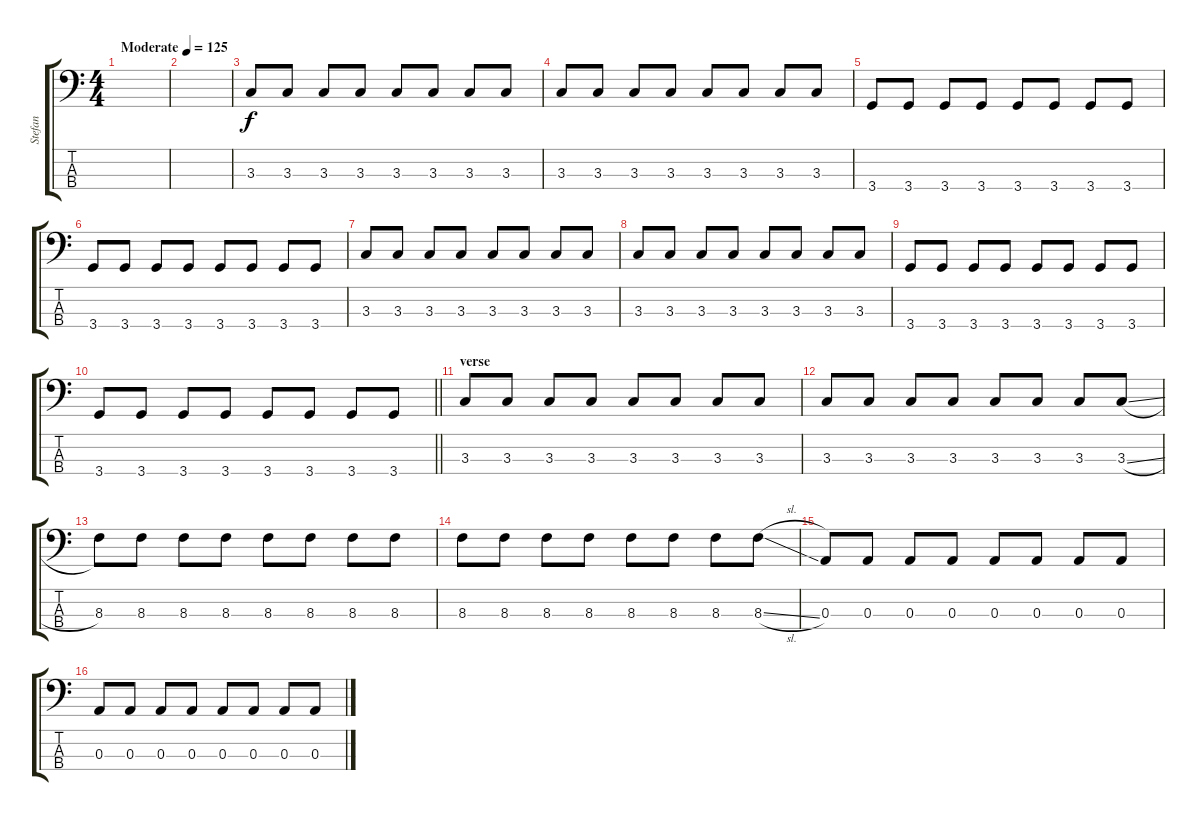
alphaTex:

\track ("Stefan" "Stefan") {instrument electricbassfinger}
\staff {score tabs}
\tuning (G2 D2 A1 E1) {hide}
\ts (4 4)
\tempo (125 "Moderate")
\clef f4
\ks c
|
|
3.3.8 3.3.8 3.3.8 3.3.8 3.3.8 3.3.8 3.3.8 3.3.8 |
3.3.8 3.3.8 3.3.8 3.3.8 3.3.8 3.3.8 3.3.8 3.3.8 |
3.4.8 3.4.8 3.4.8 3.4.8 3.4.8 3.4.8 3.4.8 3.4.8 |
3.4.8 3.4.8 3.4.8 3.4.8 3.4.8 3.4.8 3.4.8 3.4.8 |
3.3.8 3.3.8 3.3.8 3.3.8 3.3.8 3.3.8 3.3.8 3.3.8 |
3.3.8 3.3.8 3.3.8 3.3.8 3.3.8 3.3.8 3.3.8 3.3.8 |
3.4.8 3.4.8 3.4.8 3.4.8 3.4.8 3.4.8 3.4.8 3.4.8 |
\barLineRight lightlight
3.4.8 3.4.8 3.4.8 3.4.8 3.4.8 3.4.8 3.4.8 3.4.8 |
\section ("" "verse")
3.3.8 3.3.8 3.3.8 3.3.8 3.3.8 3.3.8 3.3.8 3.3.8 |
3.3.8 3.3.8 3.3.8 3.3.8 3.3.8 3.3.8 3.3.8 3.3{sl}.8 |
8.3.8 8.3.8 8.3.8 8.3.8 8.3.8 8.3.8 8.3.8 8.3.8 |
8.3.8 8.3.8 8.3.8 8.3.8 8.3.8 8.3.8 8.3.8 8.3{sl}.8 |
0.3.8 0.3.8 0.3.8 0.3.8 0.3.8 0.3.8 0.3.8 0.3.8 |
0.3.8 0.3.8 0.3.8 0.3.8 0.3.8 0.3.8 0.3.8 0.3{sl}.8
